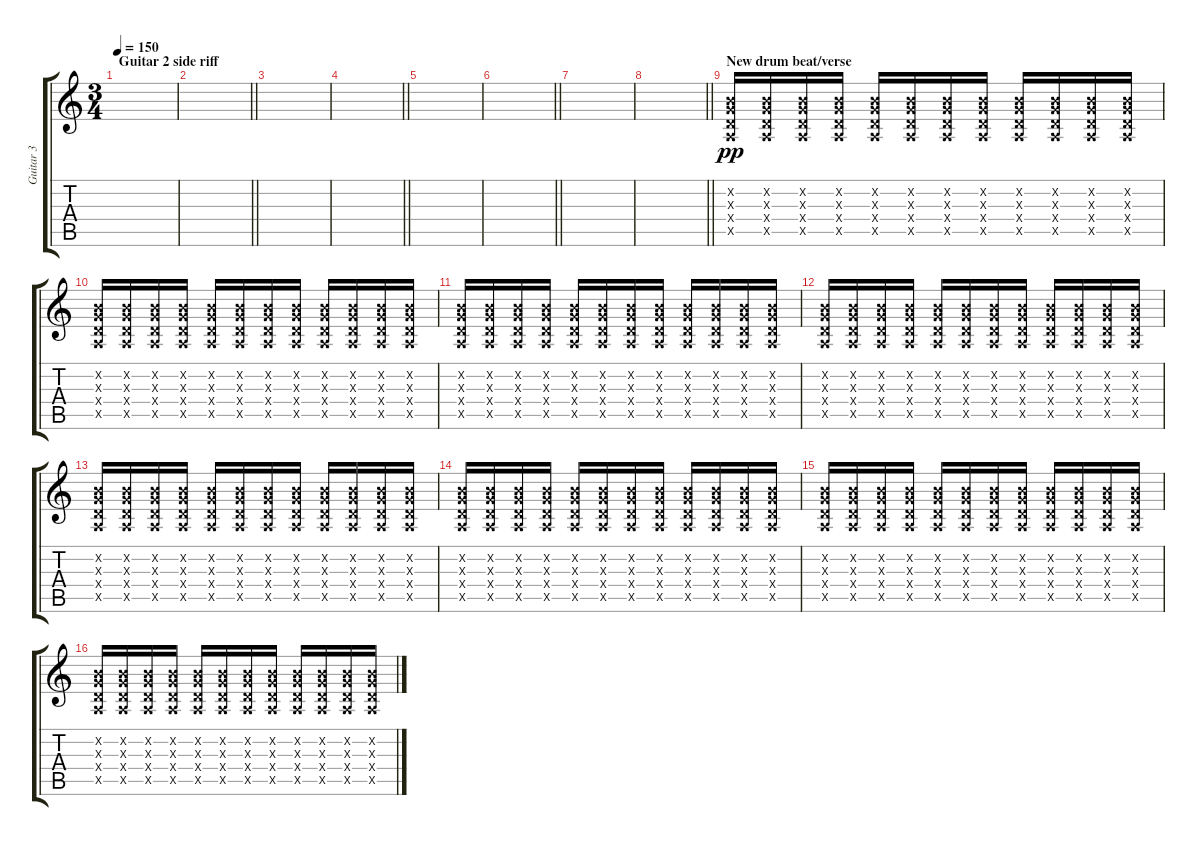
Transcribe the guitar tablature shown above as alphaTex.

\track ("Guitar 3" "Guitar 3") {instrument distortionguitar}
\staff {score tabs}
\tuning (E4 B3 G3 D3 A2 E2) {hide}
\ts (3 4)
\section ("" "Guitar 2 side riff")
\tempo 150
\clef g2
\ks c
|
\barLineRight lightlight
|
|
\barLineRight lightlight
|
|
\barLineRight lightlight
|
|
\barLineRight lightlight
|
\section ("" "New drum beat/verse")
(0.2{x} 0.3{x} 0.4{x} 0.5{x}).16{dy pp} (0.2{x} 0.3{x} 0.4{x} 0.5{x}).16 (0.2{x} 0.3{x} 0.4{x} 0.5{x}).16 (0.2{x} 0.3{x} 0.4{x} 0.5{x}).16 (0.2{x} 0.3{x} 0.4{x} 0.5{x}).16 (0.2{x} 0.3{x} 0.4{x} 0.5{x}).16 (0.2{x} 0.3{x} 0.4{x} 0.5{x}).16 (0.2{x} 0.3{x} 0.4{x} 0.5{x}).16 (0.2{x} 0.3{x} 0.4{x} 0.5{x}).16 (0.2{x} 0.3{x} 0.4{x} 0.5{x}).16 (0.2{x} 0.3{x} 0.4{x} 0.5{x}).16 (0.2{x} 0.3{x} 0.4{x} 0.5{x}).16 |
(0.2{x} 0.3{x} 0.4{x} 0.5{x}).16 (0.2{x} 0.3{x} 0.4{x} 0.5{x}).16 (0.2{x} 0.3{x} 0.4{x} 0.5{x}).16 (0.2{x} 0.3{x} 0.4{x} 0.5{x}).16 (0.2{x} 0.3{x} 0.4{x} 0.5{x}).16 (0.2{x} 0.3{x} 0.4{x} 0.5{x}).16 (0.2{x} 0.3{x} 0.4{x} 0.5{x}).16 (0.2{x} 0.3{x} 0.4{x} 0.5{x}).16 (0.2{x} 0.3{x} 0.4{x} 0.5{x}).16 (0.2{x} 0.3{x} 0.4{x} 0.5{x}).16 (0.2{x} 0.3{x} 0.4{x} 0.5{x}).16 (0.2{x} 0.3{x} 0.4{x} 0.5{x}).16 |
(0.2{x} 0.3{x} 0.4{x} 0.5{x}).16 (0.2{x} 0.3{x} 0.4{x} 0.5{x}).16 (0.2{x} 0.3{x} 0.4{x} 0.5{x}).16 (0.2{x} 0.3{x} 0.4{x} 0.5{x}).16 (0.2{x} 0.3{x} 0.4{x} 0.5{x}).16 (0.2{x} 0.3{x} 0.4{x} 0.5{x}).16 (0.2{x} 0.3{x} 0.4{x} 0.5{x}).16 (0.2{x} 0.3{x} 0.4{x} 0.5{x}).16 (0.2{x} 0.3{x} 0.4{x} 0.5{x}).16 (0.2{x} 0.3{x} 0.4{x} 0.5{x}).16 (0.2{x} 0.3{x} 0.4{x} 0.5{x}).16 (0.2{x} 0.3{x} 0.4{x} 0.5{x}).16 |
(0.2{x} 0.3{x} 0.4{x} 0.5{x}).16 (0.2{x} 0.3{x} 0.4{x} 0.5{x}).16 (0.2{x} 0.3{x} 0.4{x} 0.5{x}).16 (0.2{x} 0.3{x} 0.4{x} 0.5{x}).16 (0.2{x} 0.3{x} 0.4{x} 0.5{x}).16 (0.2{x} 0.3{x} 0.4{x} 0.5{x}).16 (0.2{x} 0.3{x} 0.4{x} 0.5{x}).16 (0.2{x} 0.3{x} 0.4{x} 0.5{x}).16 (0.2{x} 0.3{x} 0.4{x} 0.5{x}).16 (0.2{x} 0.3{x} 0.4{x} 0.5{x}).16 (0.2{x} 0.3{x} 0.4{x} 0.5{x}).16 (0.2{x} 0.3{x} 0.4{x} 0.5{x}).16 |
(0.2{x} 0.3{x} 0.4{x} 0.5{x}).16 (0.2{x} 0.3{x} 0.4{x} 0.5{x}).16 (0.2{x} 0.3{x} 0.4{x} 0.5{x}).16 (0.2{x} 0.3{x} 0.4{x} 0.5{x}).16 (0.2{x} 0.3{x} 0.4{x} 0.5{x}).16 (0.2{x} 0.3{x} 0.4{x} 0.5{x}).16 (0.2{x} 0.3{x} 0.4{x} 0.5{x}).16 (0.2{x} 0.3{x} 0.4{x} 0.5{x}).16 (0.2{x} 0.3{x} 0.4{x} 0.5{x}).16 (0.2{x} 0.3{x} 0.4{x} 0.5{x}).16 (0.2{x} 0.3{x} 0.4{x} 0.5{x}).16 (0.2{x} 0.3{x} 0.4{x} 0.5{x}).16 |
(0.2{x} 0.3{x} 0.4{x} 0.5{x}).16 (0.2{x} 0.3{x} 0.4{x} 0.5{x}).16 (0.2{x} 0.3{x} 0.4{x} 0.5{x}).16 (0.2{x} 0.3{x} 0.4{x} 0.5{x}).16 (0.2{x} 0.3{x} 0.4{x} 0.5{x}).16 (0.2{x} 0.3{x} 0.4{x} 0.5{x}).16 (0.2{x} 0.3{x} 0.4{x} 0.5{x}).16 (0.2{x} 0.3{x} 0.4{x} 0.5{x}).16 (0.2{x} 0.3{x} 0.4{x} 0.5{x}).16 (0.2{x} 0.3{x} 0.4{x} 0.5{x}).16 (0.2{x} 0.3{x} 0.4{x} 0.5{x}).16 (0.2{x} 0.3{x} 0.4{x} 0.5{x}).16 |
(0.2{x} 0.3{x} 0.4{x} 0.5{x}).16 (0.2{x} 0.3{x} 0.4{x} 0.5{x}).16 (0.2{x} 0.3{x} 0.4{x} 0.5{x}).16 (0.2{x} 0.3{x} 0.4{x} 0.5{x}).16 (0.2{x} 0.3{x} 0.4{x} 0.5{x}).16 (0.2{x} 0.3{x} 0.4{x} 0.5{x}).16 (0.2{x} 0.3{x} 0.4{x} 0.5{x}).16 (0.2{x} 0.3{x} 0.4{x} 0.5{x}).16 (0.2{x} 0.3{x} 0.4{x} 0.5{x}).16 (0.2{x} 0.3{x} 0.4{x} 0.5{x}).16 (0.2{x} 0.3{x} 0.4{x} 0.5{x}).16 (0.2{x} 0.3{x} 0.4{x} 0.5{x}).16 |
(0.2{x} 0.3{x} 0.4{x} 0.5{x}).16 (0.2{x} 0.3{x} 0.4{x} 0.5{x}).16 (0.2{x} 0.3{x} 0.4{x} 0.5{x}).16 (0.2{x} 0.3{x} 0.4{x} 0.5{x}).16 (0.2{x} 0.3{x} 0.4{x} 0.5{x}).16 (0.2{x} 0.3{x} 0.4{x} 0.5{x}).16 (0.2{x} 0.3{x} 0.4{x} 0.5{x}).16 (0.2{x} 0.3{x} 0.4{x} 0.5{x}).16 (0.2{x} 0.3{x} 0.4{x} 0.5{x}).16 (0.2{x} 0.3{x} 0.4{x} 0.5{x}).16 (0.2{x} 0.3{x} 0.4{x} 0.5{x}).16 (0.2{x} 0.3{x} 0.4{x} 0.5{x}).16
